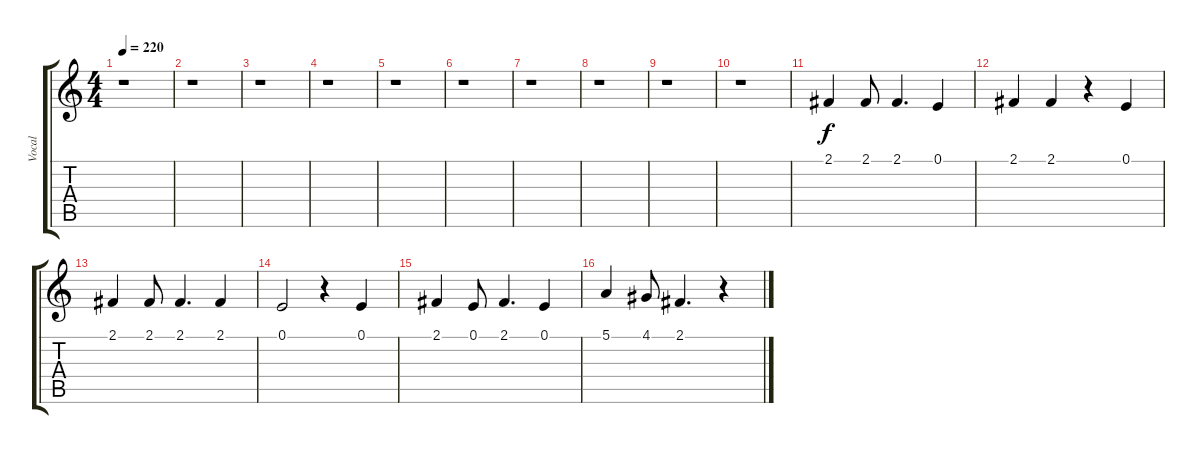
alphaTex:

\track ("Vocal" "Vocal") {instrument lead2sawtooth}
\staff {score tabs}
\tuning (E4 B3 G3 D3 A2 E2) {hide}
\ts (4 4)
\tempo 220
\clef g2
\ks c
r.1{dy f} |
r.1 |
r.1 |
r.1 |
r.1 |
r.1 |
r.1 |
r.1 |
r.1 |
r.1 |
2.1.4 2.1.8 2.1.4{d} 0.1.4 |
2.1.4 2.1.4 r.4 0.1.4 |
2.1.4 2.1.8 2.1.4{d} 2.1.4 |
0.1.2 r.4 0.1.4 |
2.1.4 0.1.8 2.1.4{d} 0.1.4 |
5.1.4 4.1.8 2.1.4{d} r.4
